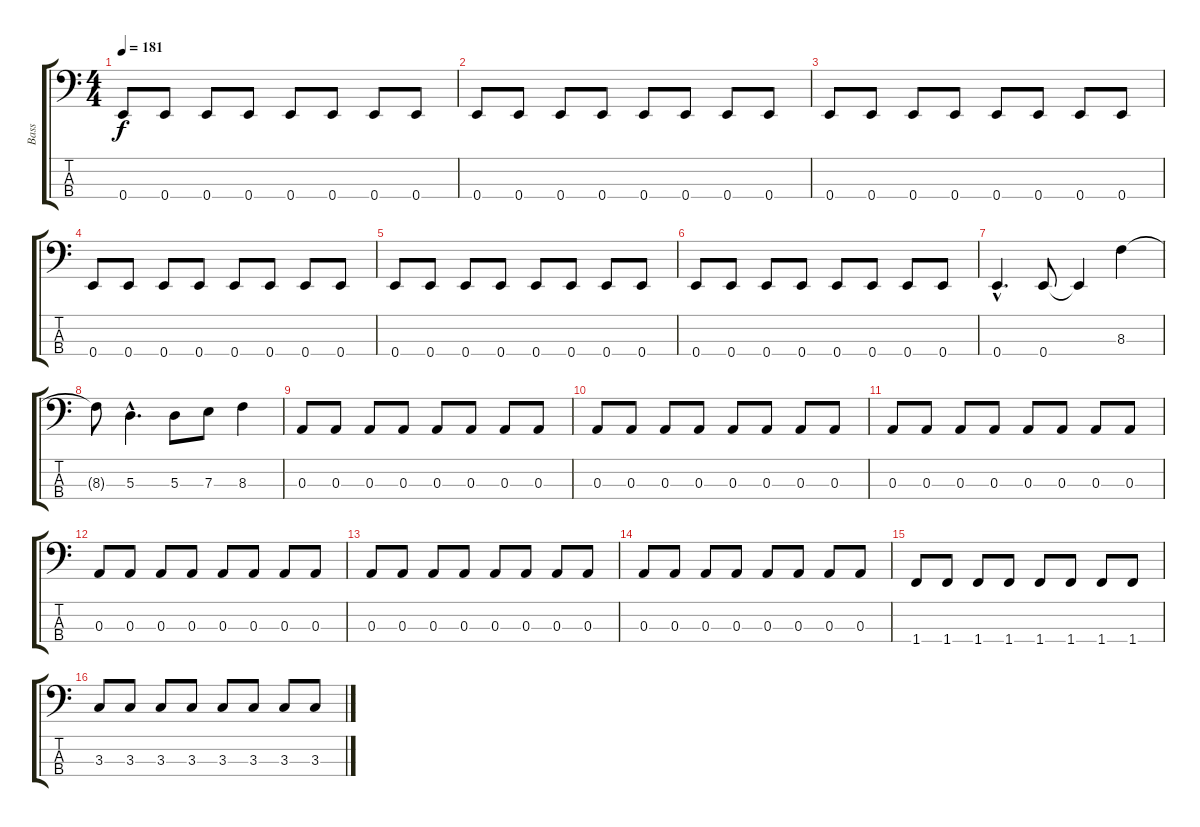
\track ("Bass" "Bass") {instrument electricbasspick}
\staff {score tabs}
\tuning (G2 D2 A1 E1) {hide}
\ts (4 4)
\tempo 181
\clef f4
\ks c
0.4.8{dy f} 0.4.8 0.4.8 0.4.8 0.4.8 0.4.8 0.4.8 0.4.8 |
0.4.8 0.4.8 0.4.8 0.4.8 0.4.8 0.4.8 0.4.8 0.4.8 |
0.4.8 0.4.8 0.4.8 0.4.8 0.4.8 0.4.8 0.4.8 0.4.8 |
0.4.8 0.4.8 0.4.8 0.4.8 0.4.8 0.4.8 0.4.8 0.4.8 |
0.4.8 0.4.8 0.4.8 0.4.8 0.4.8 0.4.8 0.4.8 0.4.8 |
0.4.8 0.4.8 0.4.8 0.4.8 0.4.8 0.4.8 0.4.8 0.4.8 |
0.4{hac}.4{d} 0.4.8 0.4{t}.4 8.3.4 |
8.3{t}.8 5.3{hac}.4{d} 5.3.8 7.3.8 8.3.4 |
0.3.8 0.3.8 0.3.8 0.3.8 0.3.8 0.3.8 0.3.8 0.3.8 |
0.3.8 0.3.8 0.3.8 0.3.8 0.3.8 0.3.8 0.3.8 0.3.8 |
0.3.8 0.3.8 0.3.8 0.3.8 0.3.8 0.3.8 0.3.8 0.3.8 |
0.3.8 0.3.8 0.3.8 0.3.8 0.3.8 0.3.8 0.3.8 0.3.8 |
0.3.8 0.3.8 0.3.8 0.3.8 0.3.8 0.3.8 0.3.8 0.3.8 |
0.3.8 0.3.8 0.3.8 0.3.8 0.3.8 0.3.8 0.3.8 0.3.8 |
1.4.8 1.4.8 1.4.8 1.4.8 1.4.8 1.4.8 1.4.8 1.4.8 |
3.3.8 3.3.8 3.3.8 3.3.8 3.3.8 3.3.8 3.3.8 3.3.8
